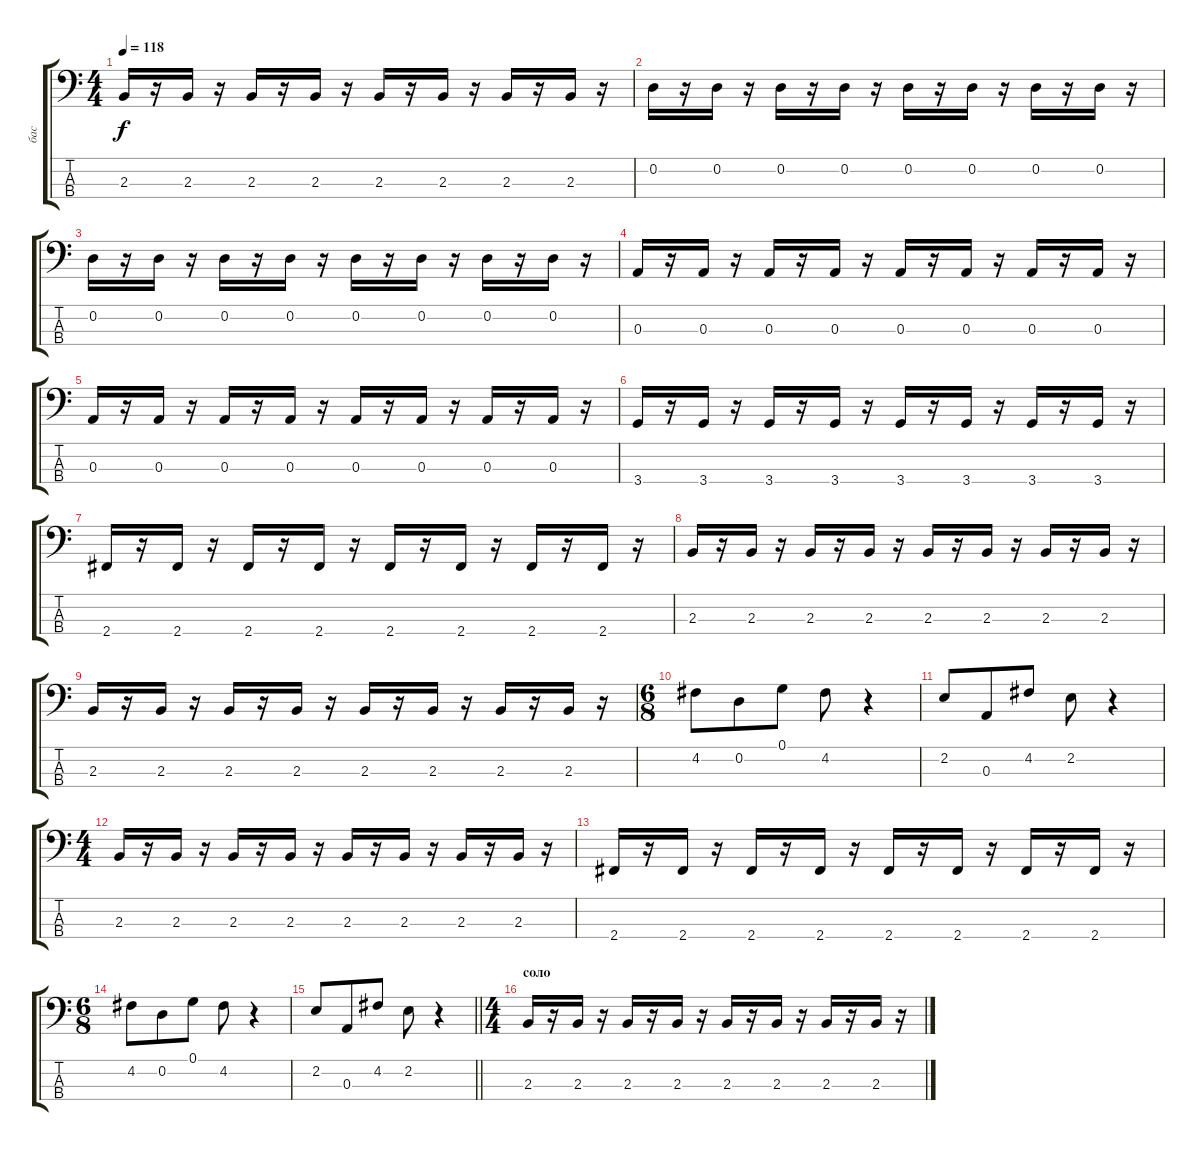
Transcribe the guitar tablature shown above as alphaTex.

\track ("бас" "бас") {instrument electricbassfinger}
\staff {score tabs}
\tuning (G2 D2 A1 E1) {hide}
\ts (4 4)
\tempo 118
\clef f4
\ks c
2.3.16{dy f} r.16 2.3.16 r.16 2.3.16 r.16 2.3.16 r.16 2.3.16 r.16 2.3.16 r.16 2.3.16 r.16 2.3.16 r.16 |
0.2.16 r.16 0.2.16 r.16 0.2.16 r.16 0.2.16 r.16 0.2.16 r.16 0.2.16 r.16 0.2.16 r.16 0.2.16 r.16 |
0.2.16 r.16 0.2.16 r.16 0.2.16 r.16 0.2.16 r.16 0.2.16 r.16 0.2.16 r.16 0.2.16 r.16 0.2.16 r.16 |
0.3.16 r.16 0.3.16 r.16 0.3.16 r.16 0.3.16 r.16 0.3.16 r.16 0.3.16 r.16 0.3.16 r.16 0.3.16 r.16 |
0.3.16 r.16 0.3.16 r.16 0.3.16 r.16 0.3.16 r.16 0.3.16 r.16 0.3.16 r.16 0.3.16 r.16 0.3.16 r.16 |
3.4.16 r.16 3.4.16 r.16 3.4.16 r.16 3.4.16 r.16 3.4.16 r.16 3.4.16 r.16 3.4.16 r.16 3.4.16 r.16 |
2.4.16 r.16 2.4.16 r.16 2.4.16 r.16 2.4.16 r.16 2.4.16 r.16 2.4.16 r.16 2.4.16 r.16 2.4.16 r.16 |
2.3.16 r.16 2.3.16 r.16 2.3.16 r.16 2.3.16 r.16 2.3.16 r.16 2.3.16 r.16 2.3.16 r.16 2.3.16 r.16 |
2.3.16 r.16 2.3.16 r.16 2.3.16 r.16 2.3.16 r.16 2.3.16 r.16 2.3.16 r.16 2.3.16 r.16 2.3.16 r.16 |
\ts (6 8)
4.2.8 0.2.8 0.1.8 4.2.8 r.4 |
2.2.8 0.3.8 4.2.8 2.2.8 r.4 |
\ts (4 4)
2.3.16 r.16 2.3.16 r.16 2.3.16 r.16 2.3.16 r.16 2.3.16 r.16 2.3.16 r.16 2.3.16 r.16 2.3.16 r.16 |
2.4.16 r.16 2.4.16 r.16 2.4.16 r.16 2.4.16 r.16 2.4.16 r.16 2.4.16 r.16 2.4.16 r.16 2.4.16 r.16 |
\ts (6 8)
4.2.8 0.2.8 0.1.8 4.2.8 r.4 |
\barLineRight lightlight
2.2.8 0.3.8 4.2.8 2.2.8 r.4 |
\ts (4 4)
\section ("" "соло")
2.3.16 r.16 2.3.16 r.16 2.3.16 r.16 2.3.16 r.16 2.3.16 r.16 2.3.16 r.16 2.3.16 r.16 2.3.16 r.16
